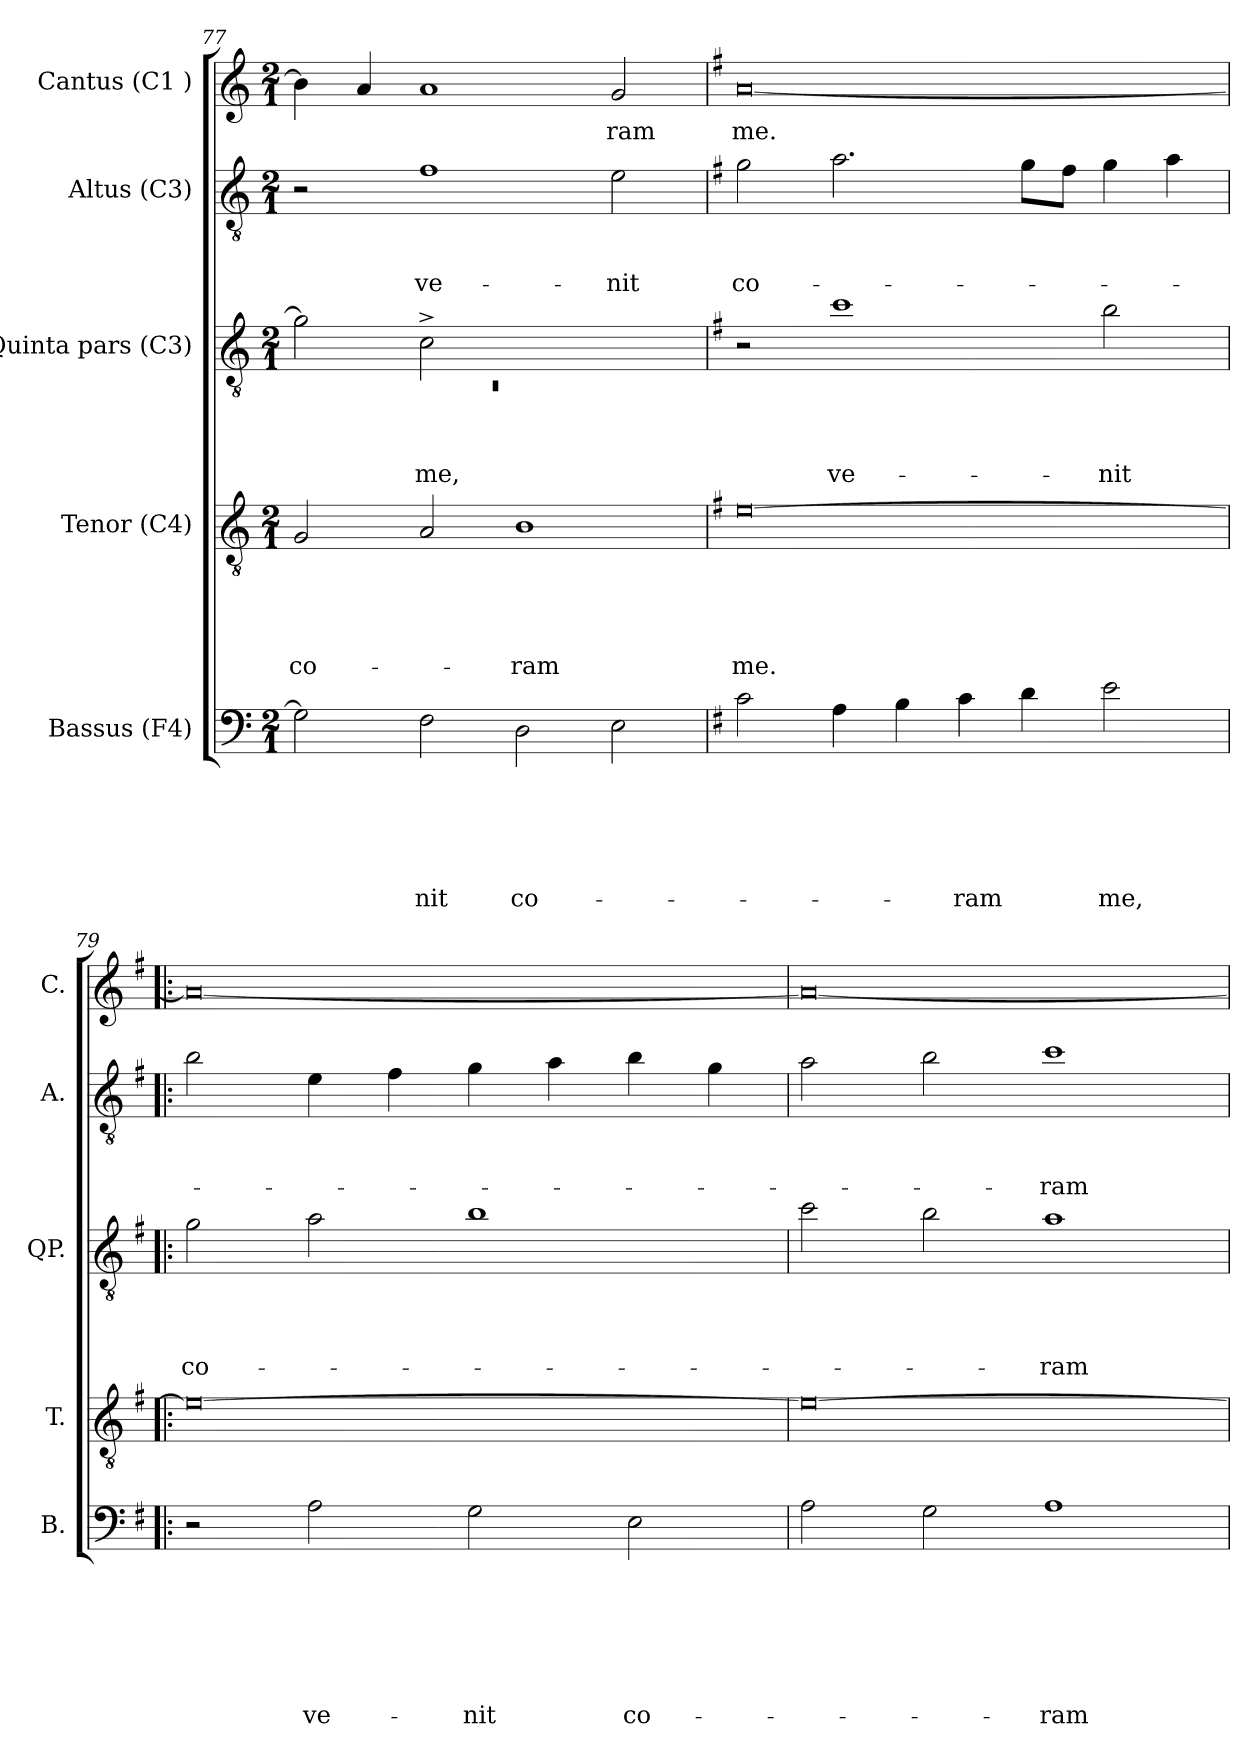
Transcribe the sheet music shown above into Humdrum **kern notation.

**kern	**text	**text	**text	**text	**text	**text	**text	**kern	**text	**text	**text	**text	**text	**kern	**text	**text	**text	**text	**kern	**text	**text	**text	**kern	**text
*part5	*part5	*part5	*part5	*part5	*part5	*part5	*part5	*part4	*part4	*part4	*part4	*part4	*part4	*part3	*part3	*part3	*part3	*part3	*part2	*part2	*part2	*part2	*part1	*part1
*staff5	*staff5	*staff5	*staff5	*staff5	*staff5	*staff5	*staff5	*staff4	*staff4	*staff4	*staff4	*staff4	*staff4	*staff3	*staff3	*staff3	*staff3	*staff3	*staff2	*staff2	*staff2	*staff2	*staff1	*staff1
*I"Bassus (F4)	*	*	*	*	*	*	*	*I"Tenor (C4)	*	*	*	*	*	*I"Quinta pars (C3)	*	*	*	*	*I"Altus (C3)	*	*	*	*I"Cantus (C1 )	*
*I'B.	*	*	*	*	*	*	*	*I'T.	*	*	*	*	*	*I'QP.	*	*	*	*	*I'A.	*	*	*	*I'C.	*
!!LO:LB:g=z
*clefF4	*	*	*	*	*	*	*	*clefGv2	*	*	*	*	*	*clefGv2	*	*	*	*	*clefGv2	*	*	*	*clefG2	*
*k[]	*	*	*	*	*	*	*	*k[]	*	*	*	*	*	*k[]	*	*	*	*	*k[]	*	*	*	*k[]	*
*C:	*	*	*	*	*	*	*	*C:	*	*	*	*	*	*C:	*	*	*	*	*C:	*	*	*	*C:	*
*M2/1	*	*	*	*	*	*	*	*M2/1	*	*	*	*	*	*M2/1	*	*	*	*	*M2/1	*	*	*	*M2/1	*
=77	=77	=77	=77	=77	=77	=77	=77	=77	=77	=77	=77	=77	=77	=77	=77	=77	=77	=77	=77	=77	=77	=77	=77	=77
*	*	*	*	*	*	*	*	*	*	*	*	*	*	*^	*	*	*	*	*	*	*	*	*	*
!	!	!	!	!	!	!	!	!	!	!	!	!	!LO:LY:b	!	!LO:N:vis=1	!	!	!	!	!	!	!	!	!	!
2G\]	.	.	.	.	.	.	.	2G/	.	.	.	.	co-	2g\]	0rC	.	.	.	.	2r	.	.	.	4b\]	.
.	.	.	.	.	.	.	.	.	.	.	.	.	.	.	.	.	.	.	.	.	.	.	.	4a/	.
!	!	!	!	!	!	!LO:LY:b	!	!	!	!	!	!	!	!	!	!	!	!	!LO:LY:b	!	!	!	!LO:LY:b	!	!
2F\	.	.	.	.	.	nit	.	2A/	.	.	.	.	.	2c^<\	.	.	.	.	me,	1f	.	.	ve-	1a	.
!	!	!	!	!	!	!LO:LY:b	!	!	!	!	!	!	!LO:LY:b	!	!	!	!	!	!	!	!	!	!	!	!
2D\	.	.	.	.	.	co-	.	1B	.	.	.	.	-ram	1ryy	.	.	.	.	.	.	.	.	.	.	.
!	!	!	!	!	!	!	!	!	!	!	!	!	!	!	!	!	!	!	!	!	!	!	!LO:LY:b	!	!LO:LY:b
2E\	.	.	.	.	.	.	.	.	.	.	.	.	.	.	.	.	.	.	.	2e\	.	.	-nit	2g/	-ram
*	*	*	*	*	*	*	*	*	*	*	*	*	*	*v	*v	*	*	*	*	*	*	*	*	*	*
=78	=78	=78	=78	=78	=78	=78	=78	=78	=78	=78	=78	=78	=78	=78	=78	=78	=78	=78	=78	=78	=78	=78	=78	=78
*k[f#]	*	*	*	*	*	*	*	*k[f#]	*	*	*	*	*	*k[f#]	*	*	*	*	*k[f#]	*	*	*	*k[f#]	*
*G:	*	*	*	*	*	*	*	*G:	*	*	*	*	*	*G:	*	*	*	*	*G:	*	*	*	*G:	*
!	!	!	!	!	!	!	!	!	!	!	!	!	!LO:LY:b	!	!	!	!	!	!	!	!	!LO:LY:b	!	!LO:LY:b
2c\	.	.	.	.	.	.	.	[<0e	.	.	.	.	me.	2r	.	.	.	.	2g\	.	.	co-	[<0a	me.
!	!	!	!	!	!	!	!	!	!	!	!	!	!	!	!	!	!	!LO:LY:b	!	!	!	!	!	!
4A\	.	.	.	.	.	.	.	.	.	.	.	.	.	1cc	.	.	.	ve-	2.a\	.	.	.	.	.
4B\	.	.	.	.	.	.	.	.	.	.	.	.	.	.	.	.	.	.	.	.	.	.	.	.
!	!	!	!	!	!	!LO:LY:b	!	!	!	!	!	!	!	!	!	!	!	!	!	!	!	!	!	!
4c\	.	.	.	.	.	-ram	.	.	.	.	.	.	.	.	.	.	.	.	.	.	.	.	.	.
4d\	.	.	.	.	.	.	.	.	.	.	.	.	.	.	.	.	.	.	8g\L	.	.	.	.	.
.	.	.	.	.	.	.	.	.	.	.	.	.	.	.	.	.	.	.	8f#\J	.	.	.	.	.
!	!	!	!	!	!	!LO:LY:b	!	!	!	!	!	!	!	!	!	!	!	!LO:LY:b	!	!	!	!	!	!
2e\	.	.	.	.	.	me,	.	.	.	.	.	.	.	2b\	.	.	.	-nit	4g\	.	.	.	.	.
.	.	.	.	.	.	.	.	.	.	.	.	.	.	.	.	.	.	.	4a\	.	.	.	.	.
=79!|:	=79!|:	=79!|:	=79!|:	=79!|:	=79!|:	=79!|:	=79!|:	=79!|:	=79!|:	=79!|:	=79!|:	=79!|:	=79!|:	=79!|:	=79!|:	=79!|:	=79!|:	=79!|:	=79!|:	=79!|:	=79!|:	=79!|:	=79!|:	=79!|:
!	!	!	!	!	!	!	!	!	!	!	!	!	!	!	!	!	!	!LO:LY:b	!	!	!	!	!	!
2r	.	.	.	.	.	.	.	0e_	.	.	.	.	.	2g\	.	.	.	co-	2b\	.	.	.	0a_	.
!	!	!	!	!	!	!	!LO:LY:b	!	!	!	!	!	!	!	!	!	!	!	!	!	!	!	!	!
2A\	.	.	.	.	.	.	ve-	.	.	.	.	.	.	2a\	.	.	.	.	4e\	.	.	.	.	.
.	.	.	.	.	.	.	.	.	.	.	.	.	.	.	.	.	.	.	4f#\	.	.	.	.	.
!	!	!	!	!	!	!	!LO:LY:b	!	!	!	!	!	!	!	!	!	!	!	!	!	!	!	!	!
2G\	.	.	.	.	.	.	-nit	.	.	.	.	.	.	1b	.	.	.	.	4g\	.	.	.	.	.
.	.	.	.	.	.	.	.	.	.	.	.	.	.	.	.	.	.	.	4a\	.	.	.	.	.
!	!	!	!	!	!	!	!LO:LY:b	!	!	!	!	!	!	!	!	!	!	!	!	!	!	!	!	!
2E\	.	.	.	.	.	.	co-	.	.	.	.	.	.	.	.	.	.	.	4b\	.	.	.	.	.
.	.	.	.	.	.	.	.	.	.	.	.	.	.	.	.	.	.	.	4g\	.	.	.	.	.
=80	=80	=80	=80	=80	=80	=80	=80	=80	=80	=80	=80	=80	=80	=80	=80	=80	=80	=80	=80	=80	=80	=80	=80	=80
2A\	.	.	.	.	.	.	.	0e_	.	.	.	.	.	2cc\	.	.	.	.	2a\	.	.	.	0a_	.
2G\	.	.	.	.	.	.	.	.	.	.	.	.	.	2b\	.	.	.	.	2b\	.	.	.	.	.
!	!	!	!	!	!	!	!LO:LY:b	!	!	!	!	!	!	!	!	!	!	!LO:LY:b	!	!	!	!LO:LY:b	!	!
1A	.	.	.	.	.	.	-ram	.	.	.	.	.	.	1a	.	.	.	-ram	1cc	.	.	-ram	.	.
=	=	=	=	=	=	=	=	=	=	=	=	=	=	=	=	=	=	=	=	=	=	=	=	=
*-	*-	*-	*-	*-	*-	*-	*-	*-	*-	*-	*-	*-	*-	*-	*-	*-	*-	*-	*-	*-	*-	*-	*-	*-
